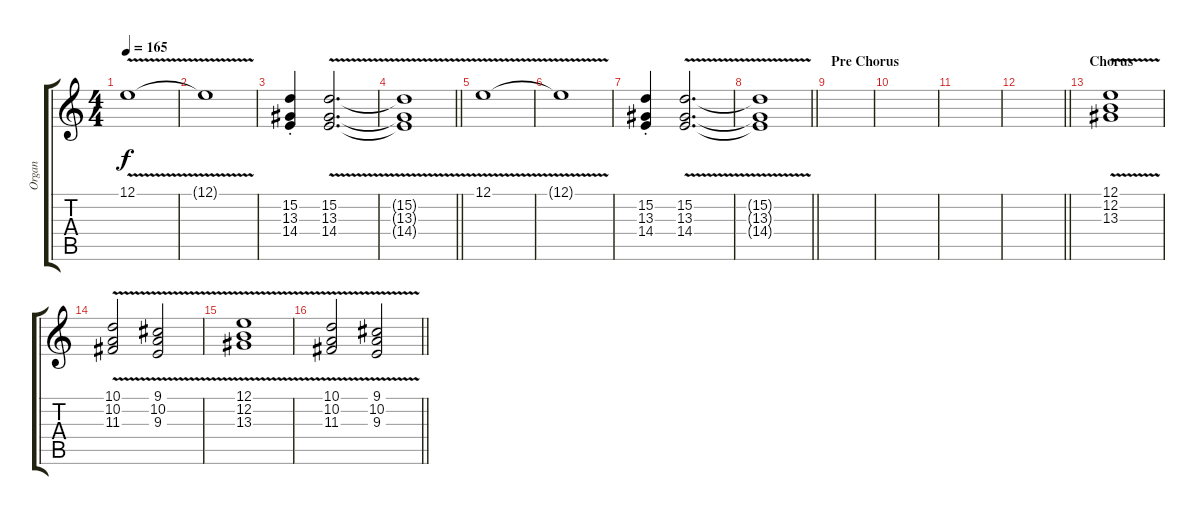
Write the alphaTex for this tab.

\track ("Organ" "Organ") {instrument drawbarorgan}
\staff {score tabs}
\tuning (E4 B3 G3 D3 A2 E2) {hide}
\ts (4 4)
\tempo 165
\clef g2
\ks c
12.1{v}.1{dy f} |
12.1{t}.1 |
(15.2{st} 13.3{st} 14.4{st}).4 (15.2{v} 13.3{v} 14.4{v}).2{d} |
\barLineRight lightlight
(15.2{t} 13.3{t} 14.4{t}).1 |
12.1{v}.1 |
12.1{t}.1 |
(15.2{st} 13.3{st} 14.4{st}).4 (15.2{v} 13.3{v} 14.4{v}).2{d} |
\barLineRight lightlight
(15.2{t} 13.3{t} 14.4{t}).1 |
\section ("" "Pre Chorus")
|
|
|
\barLineRight lightlight
|
\section ("" "Chorus")
(12.1{v} 12.2{v} 13.3{v}).1 |
(10.1{v} 10.2{v} 11.3{v}).2 (9.1{v} 10.2{v} 9.3{v}).2 |
(12.1{v} 12.2{v} 13.3{v}).1 |
\barLineRight lightlight
(10.1{v} 10.2{v} 11.3{v}).2 (9.1{v} 10.2{v} 9.3{v}).2
